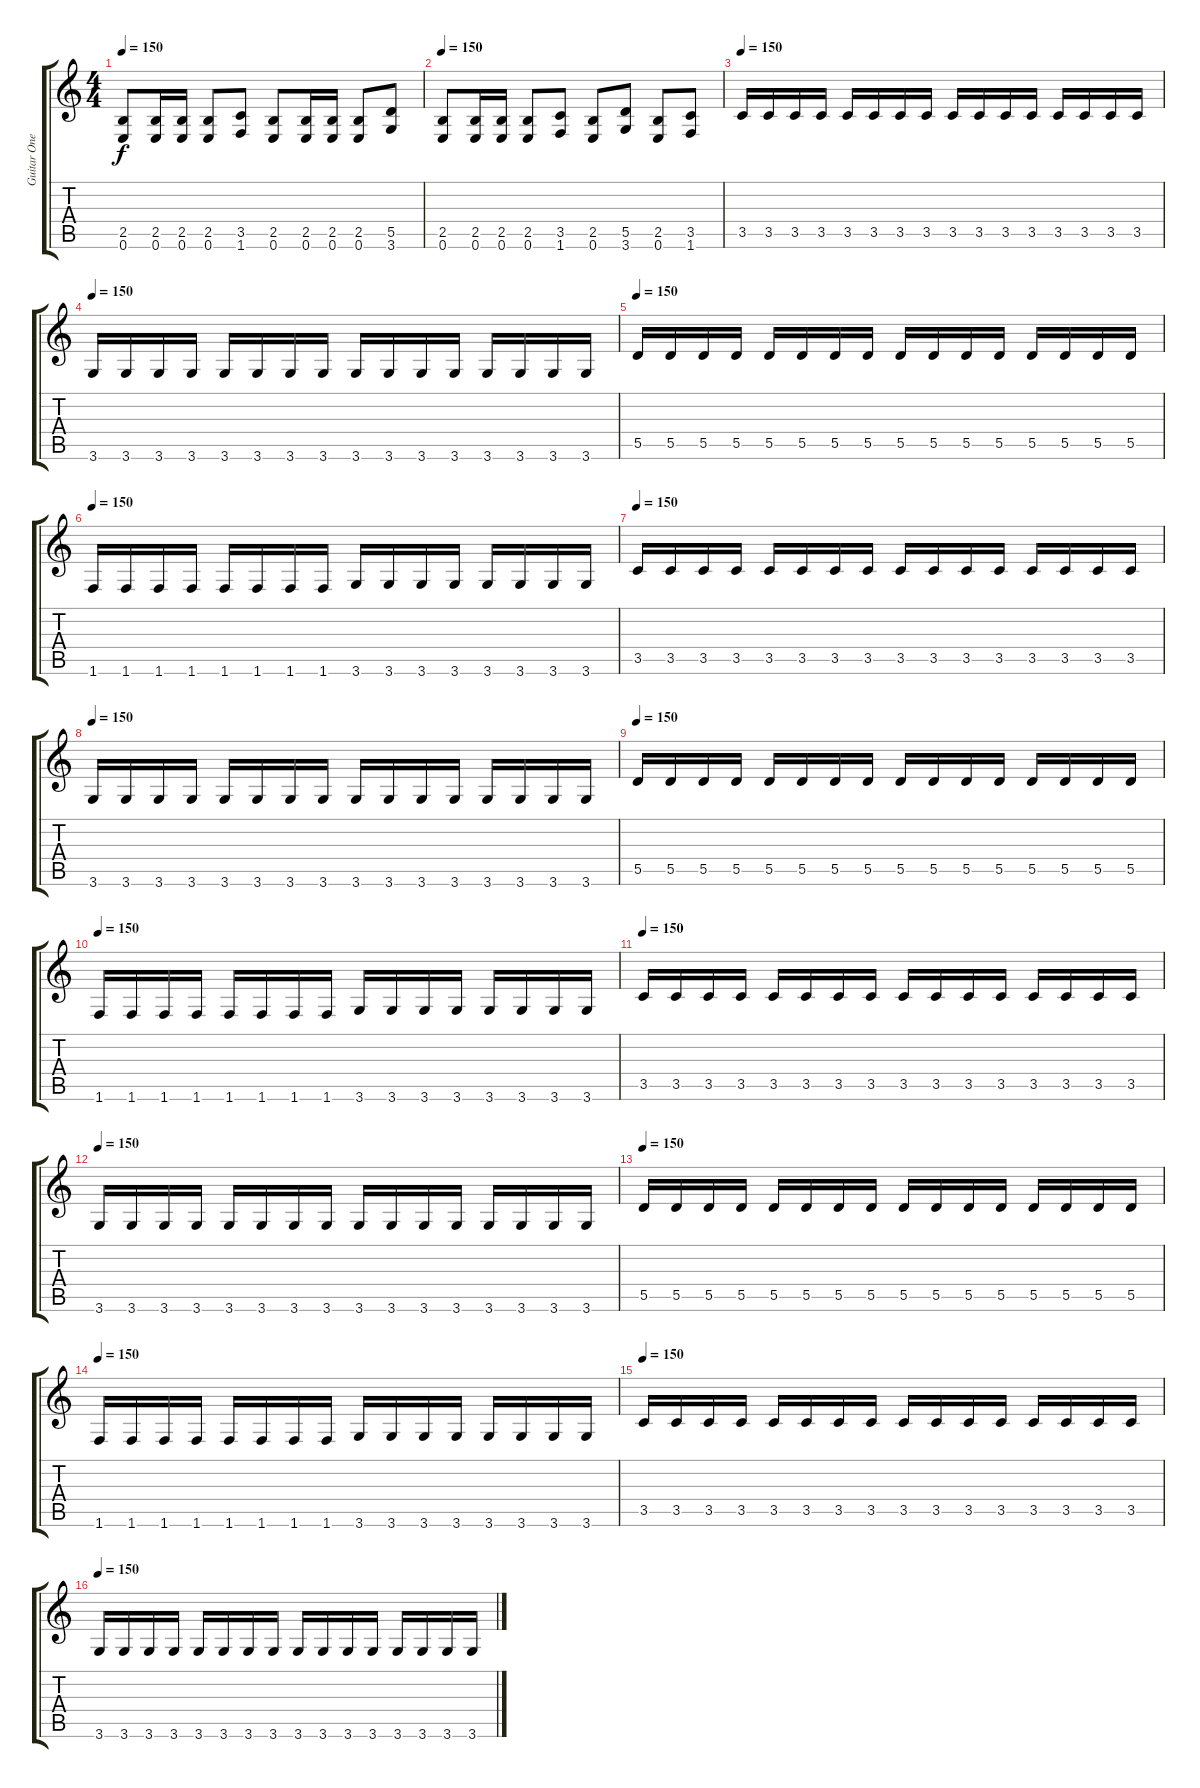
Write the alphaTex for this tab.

\track ("Guitar One" "Guitar One") {instrument distortionguitar}
\staff {score tabs}
\tuning (E4 B3 G3 D3 A2 E2) {hide}
\ts (4 4)
\tempo 150
\clef g2
\ks c
(2.5 0.6).8{dy f} (2.5 0.6).16 (2.5 0.6).16 (2.5 0.6).8 (3.5 1.6).8 (2.5 0.6).8 (2.5 0.6).16 (2.5 0.6).16 (2.5 0.6).8 (5.5 3.6).8 |
\tempo 150
(2.5 0.6).8 (2.5 0.6).16 (2.5 0.6).16 (2.5 0.6).8 (3.5 1.6).8 (2.5 0.6).8 (5.5 3.6).8 (2.5 0.6).8 (3.5 1.6).8 |
\tempo 150
3.5.16 3.5.16 3.5.16 3.5.16 3.5.16 3.5.16 3.5.16 3.5.16 3.5.16 3.5.16 3.5.16 3.5.16 3.5.16 3.5.16 3.5.16 3.5.16 |
\tempo 150
3.6.16 3.6.16 3.6.16 3.6.16 3.6.16 3.6.16 3.6.16 3.6.16 3.6.16 3.6.16 3.6.16 3.6.16 3.6.16 3.6.16 3.6.16 3.6.16 |
\tempo 150
5.5.16 5.5.16 5.5.16 5.5.16 5.5.16 5.5.16 5.5.16 5.5.16 5.5.16 5.5.16 5.5.16 5.5.16 5.5.16 5.5.16 5.5.16 5.5.16 |
\tempo 150
1.6.16 1.6.16 1.6.16 1.6.16 1.6.16 1.6.16 1.6.16 1.6.16 3.6.16 3.6.16 3.6.16 3.6.16 3.6.16 3.6.16 3.6.16 3.6.16 |
\tempo 150
3.5.16 3.5.16 3.5.16 3.5.16 3.5.16 3.5.16 3.5.16 3.5.16 3.5.16 3.5.16 3.5.16 3.5.16 3.5.16 3.5.16 3.5.16 3.5.16 |
\tempo 150
3.6.16 3.6.16 3.6.16 3.6.16 3.6.16 3.6.16 3.6.16 3.6.16 3.6.16 3.6.16 3.6.16 3.6.16 3.6.16 3.6.16 3.6.16 3.6.16 |
\tempo 150
5.5.16 5.5.16 5.5.16 5.5.16 5.5.16 5.5.16 5.5.16 5.5.16 5.5.16 5.5.16 5.5.16 5.5.16 5.5.16 5.5.16 5.5.16 5.5.16 |
\tempo 150
1.6.16 1.6.16 1.6.16 1.6.16 1.6.16 1.6.16 1.6.16 1.6.16 3.6.16 3.6.16 3.6.16 3.6.16 3.6.16 3.6.16 3.6.16 3.6.16 |
\tempo 150
3.5.16 3.5.16 3.5.16 3.5.16 3.5.16 3.5.16 3.5.16 3.5.16 3.5.16 3.5.16 3.5.16 3.5.16 3.5.16 3.5.16 3.5.16 3.5.16 |
\tempo 150
3.6.16 3.6.16 3.6.16 3.6.16 3.6.16 3.6.16 3.6.16 3.6.16 3.6.16 3.6.16 3.6.16 3.6.16 3.6.16 3.6.16 3.6.16 3.6.16 |
\tempo 150
5.5.16 5.5.16 5.5.16 5.5.16 5.5.16 5.5.16 5.5.16 5.5.16 5.5.16 5.5.16 5.5.16 5.5.16 5.5.16 5.5.16 5.5.16 5.5.16 |
\tempo 150
1.6.16 1.6.16 1.6.16 1.6.16 1.6.16 1.6.16 1.6.16 1.6.16 3.6.16 3.6.16 3.6.16 3.6.16 3.6.16 3.6.16 3.6.16 3.6.16 |
\tempo 150
3.5.16 3.5.16 3.5.16 3.5.16 3.5.16 3.5.16 3.5.16 3.5.16 3.5.16 3.5.16 3.5.16 3.5.16 3.5.16 3.5.16 3.5.16 3.5.16 |
\tempo 150
3.6.16 3.6.16 3.6.16 3.6.16 3.6.16 3.6.16 3.6.16 3.6.16 3.6.16 3.6.16 3.6.16 3.6.16 3.6.16 3.6.16 3.6.16 3.6.16
